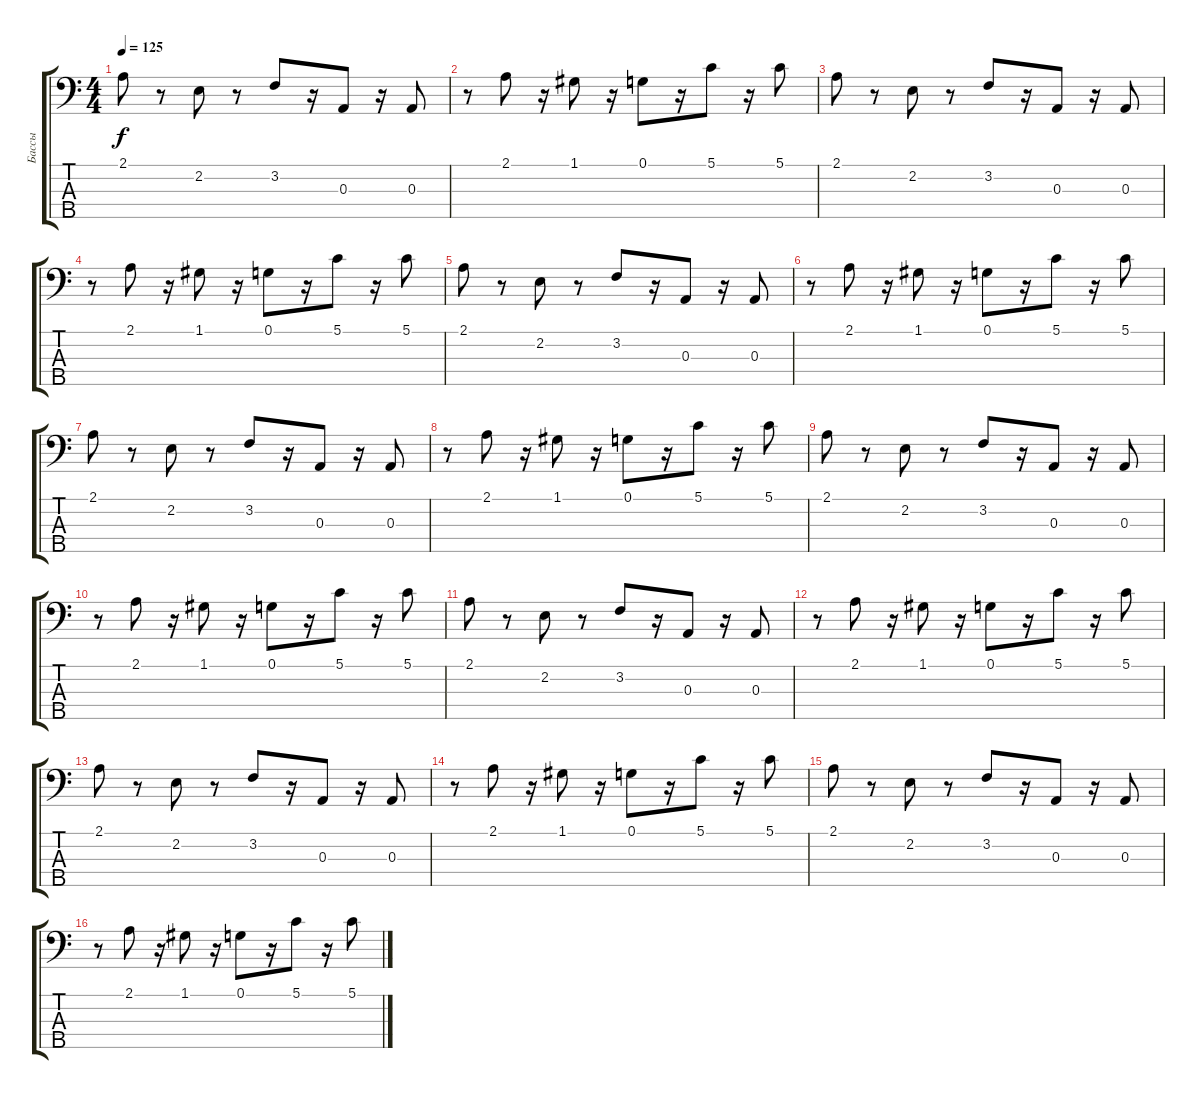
\track ("Бассы" "Бассы") {instrument synthbass1}
\staff {score tabs}
\tuning (G2 D2 A1 E1 B0) {hide}
\ts (4 4)
\tempo 125
\clef f4
\ks c
2.1.8{dy f} r.8 2.2.8 r.8 3.2.8 r.16 0.3.8 r.16 0.3.8 |
r.8 2.1.8 r.16 1.1.8 r.16 0.1.8 r.16 5.1.8 r.16 5.1.8 |
2.1.8 r.8 2.2.8 r.8 3.2.8 r.16 0.3.8 r.16 0.3.8 |
r.8 2.1.8 r.16 1.1.8 r.16 0.1.8 r.16 5.1.8 r.16 5.1.8 |
2.1.8 r.8 2.2.8 r.8 3.2.8 r.16 0.3.8 r.16 0.3.8 |
r.8 2.1.8 r.16 1.1.8 r.16 0.1.8 r.16 5.1.8 r.16 5.1.8 |
2.1.8 r.8 2.2.8 r.8 3.2.8 r.16 0.3.8 r.16 0.3.8 |
r.8 2.1.8 r.16 1.1.8 r.16 0.1.8 r.16 5.1.8 r.16 5.1.8 |
2.1.8 r.8 2.2.8 r.8 3.2.8 r.16 0.3.8 r.16 0.3.8 |
r.8 2.1.8 r.16 1.1.8 r.16 0.1.8 r.16 5.1.8 r.16 5.1.8 |
2.1.8 r.8 2.2.8 r.8 3.2.8 r.16 0.3.8 r.16 0.3.8 |
r.8 2.1.8 r.16 1.1.8 r.16 0.1.8 r.16 5.1.8 r.16 5.1.8 |
2.1.8 r.8 2.2.8 r.8 3.2.8 r.16 0.3.8 r.16 0.3.8 |
r.8 2.1.8 r.16 1.1.8 r.16 0.1.8 r.16 5.1.8 r.16 5.1.8 |
2.1.8 r.8 2.2.8 r.8 3.2.8 r.16 0.3.8 r.16 0.3.8 |
r.8 2.1.8 r.16 1.1.8 r.16 0.1.8 r.16 5.1.8 r.16 5.1.8
